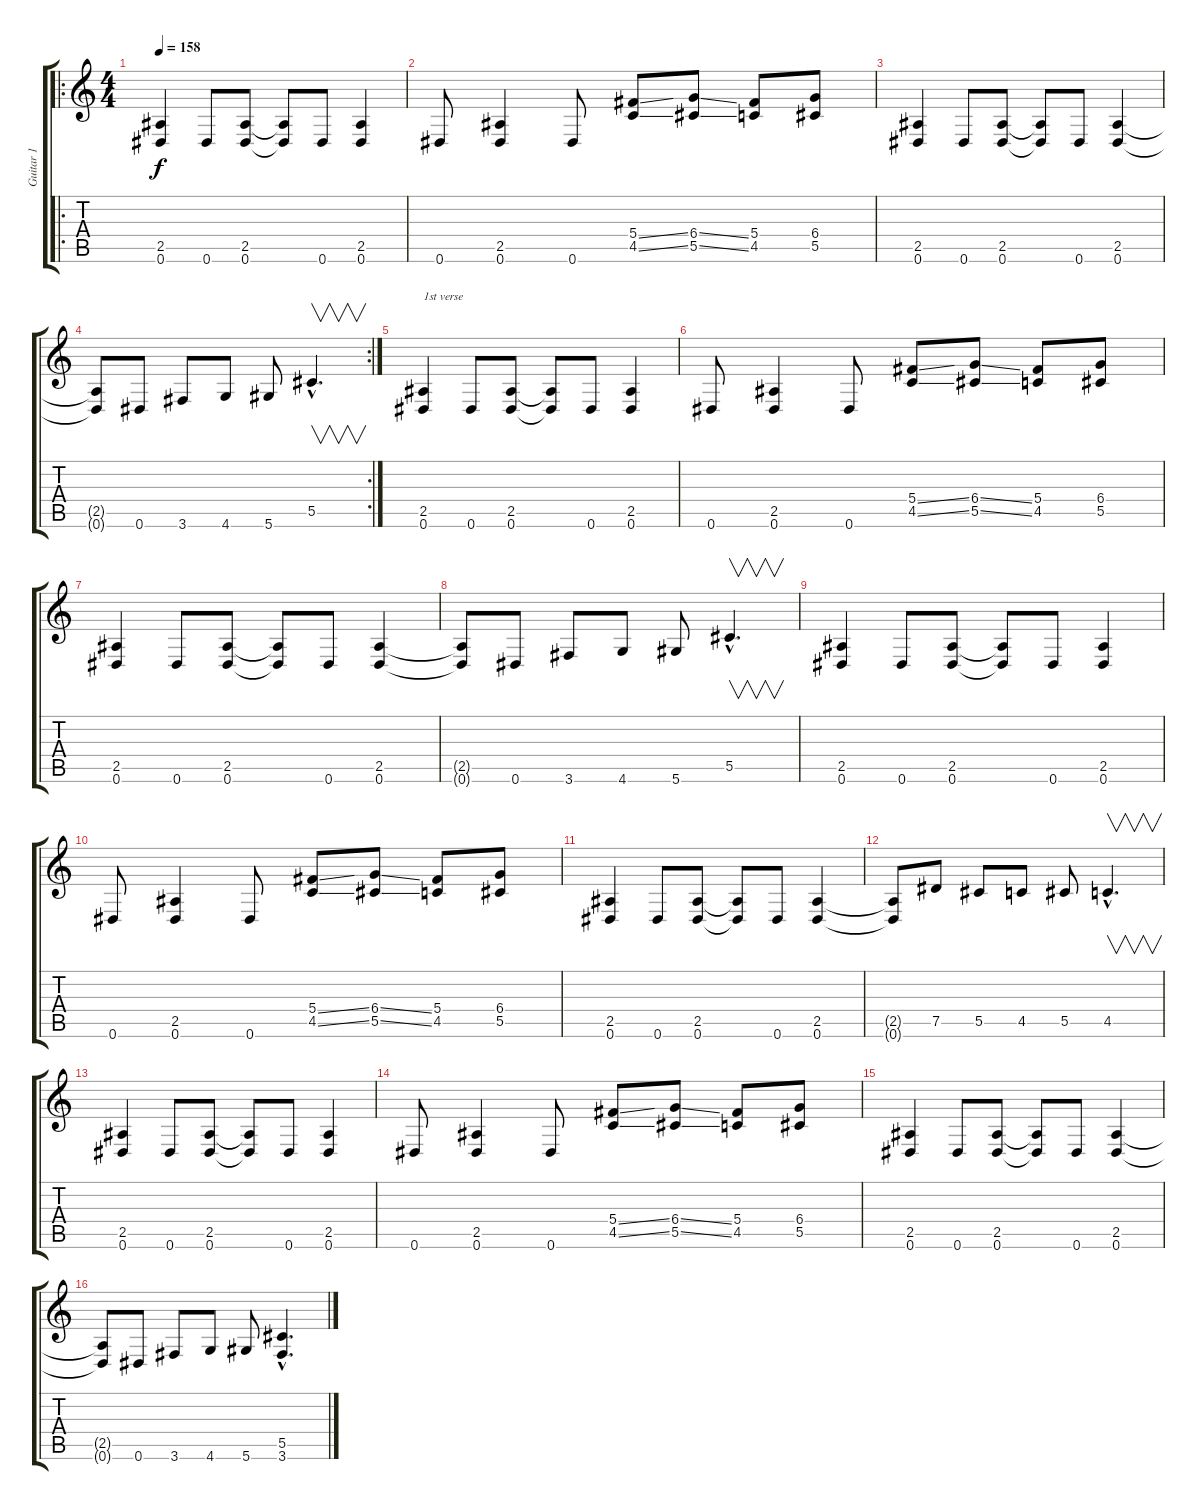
\track ("Guitar 1" "Guitar 1") {instrument distortionguitar}
\staff {score tabs}
\tuning (Eb4 Bb3 Gb3 Db3 Ab2 Eb2) {hide}
\ro
\ts (4 4)
\tempo 158
\clef g2
\ks c
(2.5 0.6).4{dy f} 0.6.8 (2.5 0.6).8 (2.5{t} 0.6{t}).8 0.6.8 (2.5 0.6).4 |
0.6.8 (2.5 0.6).4 0.6.8 (5.4{ss} 4.5{ss}).8 (6.4{ss} 5.5{ss}).8 (5.4 4.5).8 (6.4 5.5).8 |
(2.5 0.6).4 0.6.8 (2.5 0.6).8 (2.5{t} 0.6{t}).8 0.6.8 (2.5 0.6).4 |
\rc 2
(2.5{t} 0.6{t}).8 0.6.8 3.6.8 4.6.8 5.6.8 5.5{hac}.4{v d} |
(2.5 0.6).4{txt "1st verse"} 0.6.8 (2.5 0.6).8 (2.5{t} 0.6{t}).8 0.6.8 (2.5 0.6).4 |
0.6.8 (2.5 0.6).4 0.6.8 (5.4{ss} 4.5{ss}).8 (6.4{ss} 5.5{ss}).8 (5.4 4.5).8 (6.4 5.5).8 |
(2.5 0.6).4 0.6.8 (2.5 0.6).8 (2.5{t} 0.6{t}).8 0.6.8 (2.5 0.6).4 |
(2.5{t} 0.6{t}).8 0.6.8 3.6.8 4.6.8 5.6.8 5.5{hac}.4{v d} |
(2.5 0.6).4 0.6.8 (2.5 0.6).8 (2.5{t} 0.6{t}).8 0.6.8 (2.5 0.6).4 |
0.6.8 (2.5 0.6).4 0.6.8 (5.4{ss} 4.5{ss}).8 (6.4{ss} 5.5{ss}).8 (5.4 4.5).8 (6.4 5.5).8 |
(2.5 0.6).4 0.6.8 (2.5 0.6).8 (2.5{t} 0.6{t}).8 0.6.8 (2.5 0.6).4 |
(2.5{t} 0.6{t}).8 7.5.8 5.5.8 4.5.8 5.5.8 4.5{hac}.4{v d} |
(2.5 0.6).4 0.6.8 (2.5 0.6).8 (2.5{t} 0.6{t}).8 0.6.8 (2.5 0.6).4 |
0.6.8 (2.5 0.6).4 0.6.8 (5.4{ss} 4.5{ss}).8 (6.4{ss} 5.5{ss}).8 (5.4 4.5).8 (6.4 5.5).8 |
(2.5 0.6).4 0.6.8 (2.5 0.6).8 (2.5{t} 0.6{t}).8 0.6.8 (2.5 0.6).4 |
(2.5{t} 0.6{t}).8 0.6.8 3.6.8 4.6.8 5.6.8 (5.5{hac} 3.6{hac}).4{d}
